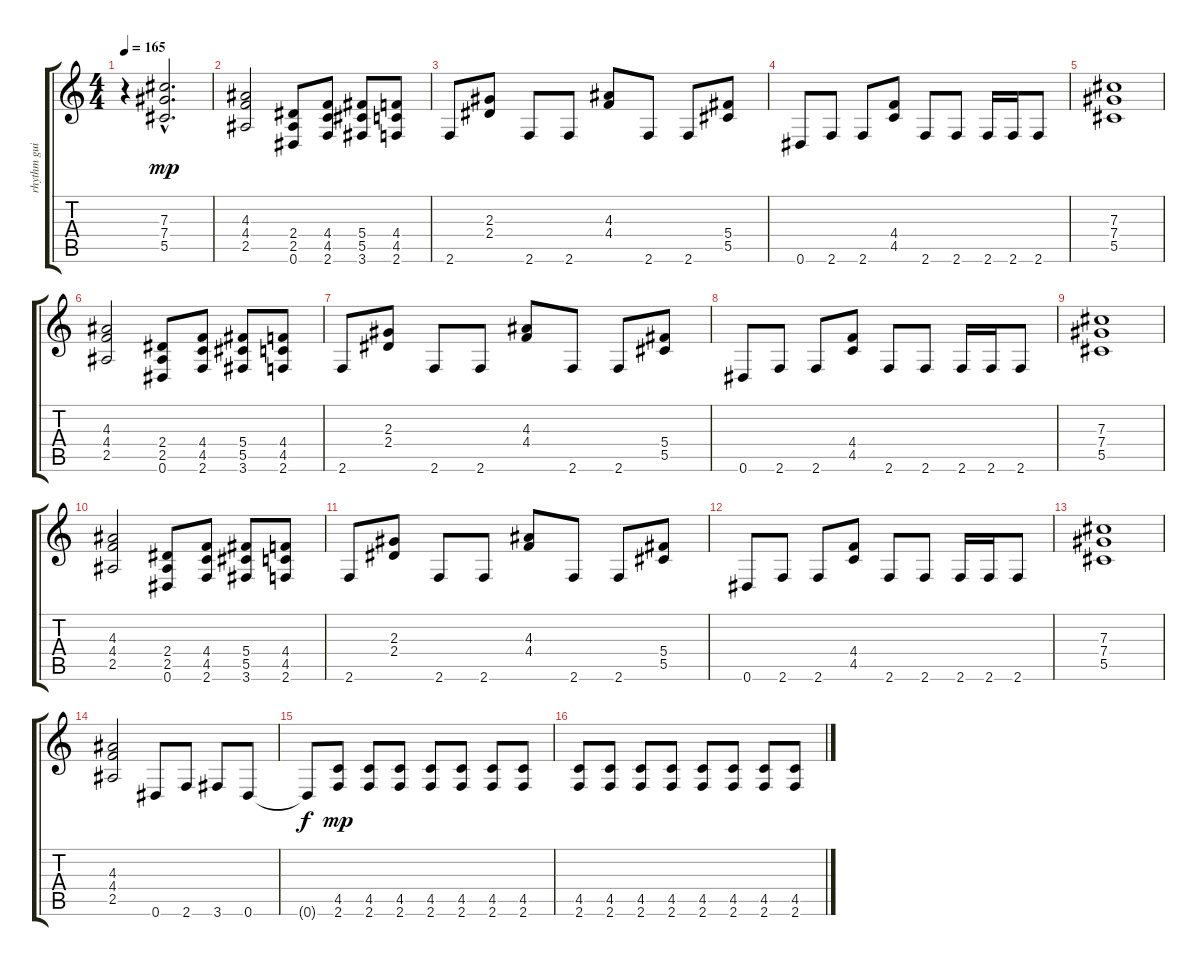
\track ("rhythm guitar I" "rhythm gui") {instrument overdrivenguitar}
\staff {score tabs}
\tuning (Eb4 Bb3 Gb3 Db3 Ab2 Eb2) {hide}
\ts (4 4)
\tempo 165
\clef g2
\ks c
r.4{dy mp} (7.3{hac} 7.4{hac} 5.5{hac}).2{d} |
(4.3 4.4 2.5).2 (2.4 2.5 0.6).8 (4.4 4.5 2.6).8 (5.4 5.5 3.6).8 (4.4 4.5 2.6).8 |
2.6.8 (2.3 2.4).8 2.6.8 2.6.8 (4.3 4.4).8 2.6.8 2.6.8 (5.4 5.5).8 |
0.6.8 2.6.8 2.6.8 (4.4 4.5).8 2.6.8 2.6.8 2.6.16 2.6.16 2.6.8 |
(7.3 7.4 5.5).1 |
(4.3 4.4 2.5).2 (2.4 2.5 0.6).8 (4.4 4.5 2.6).8 (5.4 5.5 3.6).8 (4.4 4.5 2.6).8 |
2.6.8 (2.3 2.4).8 2.6.8 2.6.8 (4.3 4.4).8 2.6.8 2.6.8 (5.4 5.5).8 |
0.6.8 2.6.8 2.6.8 (4.4 4.5).8 2.6.8 2.6.8 2.6.16 2.6.16 2.6.8 |
(7.3 7.4 5.5).1 |
(4.3 4.4 2.5).2 (2.4 2.5 0.6).8 (4.4 4.5 2.6).8 (5.4 5.5 3.6).8 (4.4 4.5 2.6).8 |
2.6.8 (2.3 2.4).8 2.6.8 2.6.8 (4.3 4.4).8 2.6.8 2.6.8 (5.4 5.5).8 |
0.6.8 2.6.8 2.6.8 (4.4 4.5).8 2.6.8 2.6.8 2.6.16 2.6.16 2.6.8 |
(7.3 7.4 5.5).1 |
(4.3 4.4 2.5).2 0.6.8 2.6.8 3.6.8 0.6.8 |
0.6{t}.8{dy f} (4.5 2.6).8{dy mp} (4.5 2.6).8 (4.5 2.6).8 (4.5 2.6).8 (4.5 2.6).8 (4.5 2.6).8 (4.5 2.6).8 |
(4.5 2.6).8 (4.5 2.6).8 (4.5 2.6).8 (4.5 2.6).8 (4.5 2.6).8 (4.5 2.6).8 (4.5 2.6).8 (4.5 2.6).8
